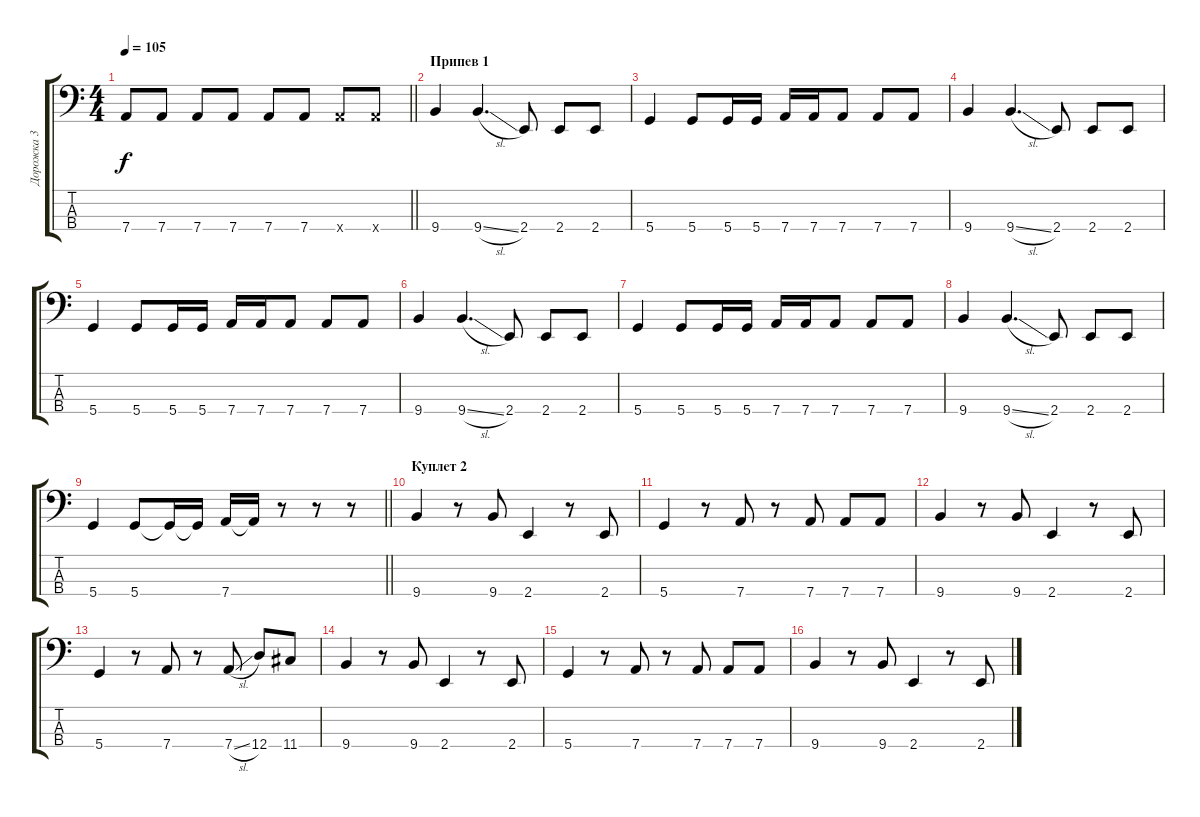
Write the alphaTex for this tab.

\track ("Дорожка 3" "Дорожка 3") {instrument slapbass2}
\staff {score tabs}
\tuning (G2 D2 A1 D1) {hide}
\ts (4 4)
\tempo 105
\clef f4
\barLineRight lightlight
\ks c
7.4.8{dy f} 7.4.8 7.4.8 7.4.8 7.4.8 7.4.8 7.4{x}.8 7.4{x}.8 |
\section ("" "Припев 1")
9.4.4 9.4{sl}.4{d} 2.4.8 2.4.8 2.4.8 |
5.4.4 5.4.8 5.4.16 5.4.16 7.4.16 7.4.16 7.4.8 7.4.8 7.4.8 |
9.4.4 9.4{sl}.4{d} 2.4.8 2.4.8 2.4.8 |
5.4.4 5.4.8 5.4.16 5.4.16 7.4.16 7.4.16 7.4.8 7.4.8 7.4.8 |
9.4.4 9.4{sl}.4{d} 2.4.8 2.4.8 2.4.8 |
5.4.4 5.4.8 5.4.16 5.4.16 7.4.16 7.4.16 7.4.8 7.4.8 7.4.8 |
9.4.4 9.4{sl}.4{d} 2.4.8 2.4.8 2.4.8 |
\barLineRight lightlight
5.4.4 5.4.8 5.4{t}.16 5.4{t}.16 7.4.16 7.4{t}.16 r.8 r.8 r.8 |
\section ("" "Куплет 2")
9.4.4 r.8 9.4.8 2.4.4 r.8 2.4.8 |
5.4.4 r.8 7.4.8 r.8 7.4.8 7.4.8 7.4.8 |
9.4.4 r.8 9.4.8 2.4.4 r.8 2.4.8 |
5.4.4 r.8 7.4.8 r.8 7.4{sl}.8 12.4.8 11.4.8 |
9.4.4 r.8 9.4.8 2.4.4 r.8 2.4.8 |
5.4.4 r.8 7.4.8 r.8 7.4.8 7.4.8 7.4.8 |
9.4.4 r.8 9.4.8 2.4.4 r.8 2.4.8
